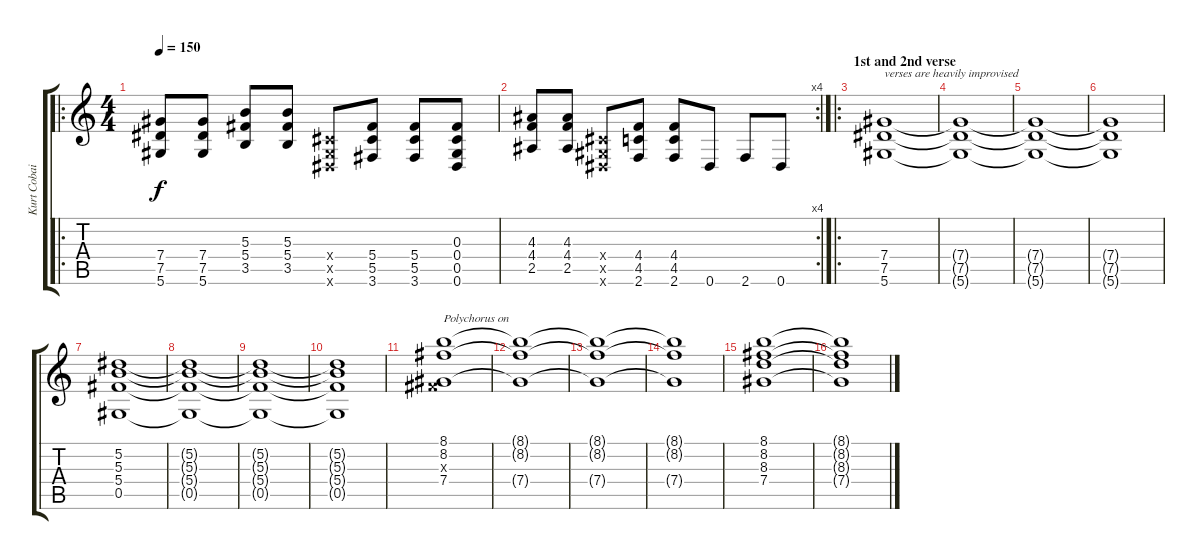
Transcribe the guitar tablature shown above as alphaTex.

\track ("Kurt Cobain" "Kurt Cobai") {instrument distortionguitar}
\staff {score tabs}
\tuning (Eb4 Bb3 Gb3 Db3 Ab2 Eb2) {hide}
\ro
\ts (4 4)
\tempo 150
\clef g2
\ks c
(7.4 7.5 5.6).8{dy f} (7.4 7.5 5.6).8 (5.3 5.4 3.5).8 (5.3 5.4 3.5).8 (0.4{x} 0.5{x} 0.6{x}).8 (5.4 5.5 3.6).8 (5.4 5.5 3.6).8 (0.3 0.4 0.5 0.6).8 |
\rc 4
(4.3 4.4 2.5).8 (4.3 4.4 2.5).8 (0.4{x} 0.5{x} 0.6{x}).8 (4.4 4.5 2.6).8 (4.4 4.5 2.6).8 0.6.8 2.6.8 0.6.8 |
\ro
\section ("" "1st and 2nd verse")
(7.4 7.5 5.6).1{txt "verses are heavily improvised"} |
(7.4{t} 7.5{t} 5.6{t}).1 |
(7.4{t} 7.5{t} 5.6{t}).1 |
(7.4{t} 7.5{t} 5.6{t}).1 |
(5.2 5.3 5.4 0.5).1 |
(5.2{t} 5.3{t} 5.4{t} 0.5{t}).1 |
(5.2{t} 5.3{t} 5.4{t} 0.5{t}).1 |
(5.2{t} 5.3{t} 5.4{t} 0.5{t}).1 |
(8.1 8.2 0.3{x} 7.4).1{txt "Polychorus on"} |
(8.1{t} 8.2{t} 7.4{t}).1 |
(8.1{t} 8.2{t} 7.4{t}).1 |
(8.1{t} 8.2{t} 7.4{t}).1 |
(8.1 8.2 8.3 7.4).1 |
(8.1{t} 8.2{t} 8.3{t} 7.4{t}).1
